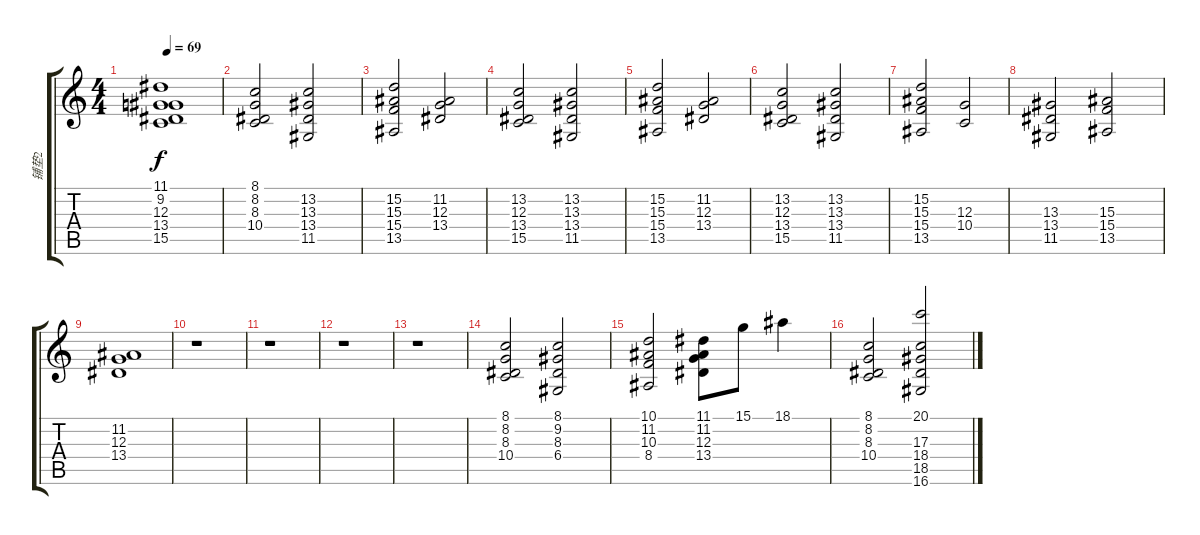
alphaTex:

\track ("铺垫2" "铺垫2") {instrument stringensemble2}
\staff {score tabs}
\tuning (E4 B3 G3 D3 A2 E2) {hide}
\ts (4 4)
\tempo 69
\clef g2
\ks c
(11.1 9.2 12.3 13.4 15.5).1{dy f} |
(8.1 8.2 8.3 10.4).2 (13.2 13.3 13.4 11.5).2 |
(15.2 15.3 15.4 13.5).2 (11.2 12.3 13.4).2 |
(13.2 12.3 13.4 15.5).2 (13.2 13.3 13.4 11.5).2 |
(15.2 15.3 15.4 13.5).2 (11.2 12.3 13.4).2 |
(13.2 12.3 13.4 15.5).2 (13.2 13.3 13.4 11.5).2 |
(15.2 15.3 15.4 13.5).2 (12.3 10.4).2 |
(13.3 13.4 11.5).2 (15.3 15.4 13.5).2 |
(11.2 12.3 13.4).1 |
r.1 |
r.1 |
r.1 |
r.1 |
(8.1 8.2 8.3 10.4).2 (8.1 9.2 8.3 6.4).2 |
(10.1 11.2 10.3 8.4).2 (11.1 11.2 12.3 13.4).8 15.1.8 18.1.4 |
(8.1 8.2 8.3 10.4).2 (20.1 17.3 18.4 18.5 16.6).2
